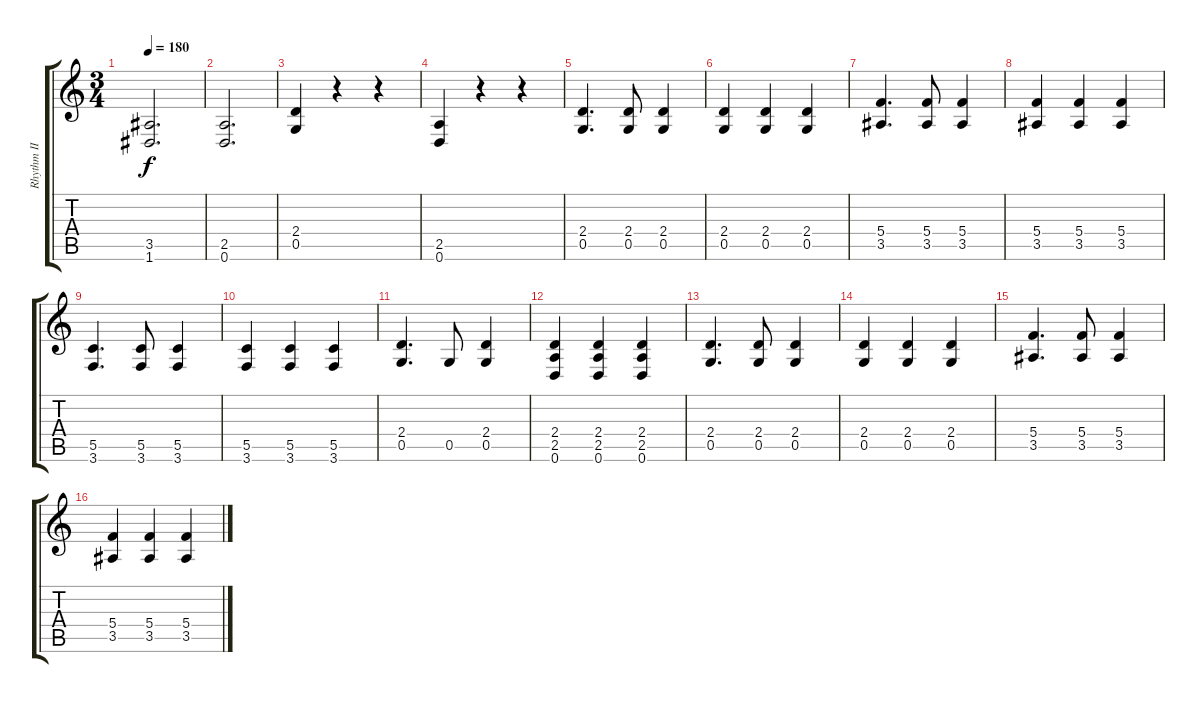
\track ("Rhythm II" "Rhythm II") {instrument distortionguitar}
\staff {score tabs}
\tuning (D4 A3 F3 C3 G2 D2) {hide}
\ts (3 4)
\tempo 180
\clef g2
\ks c
(3.5 1.6).2{d dy f} |
(2.5 0.6).2{d} |
(2.4 0.5).4 r.4 r.4 |
(2.5 0.6).4 r.4 r.4 |
(2.4 0.5).4{d} (2.4 0.5).8 (2.4 0.5).4 |
(2.4 0.5).4 (2.4 0.5).4 (2.4 0.5).4 |
(5.4 3.5).4{d} (5.4 3.5).8 (5.4 3.5).4 |
(5.4 3.5).4 (5.4 3.5).4 (5.4 3.5).4 |
(5.5 3.6).4{d} (5.5 3.6).8 (5.5 3.6).4 |
(5.5 3.6).4 (5.5 3.6).4 (5.5 3.6).4 |
(2.4 0.5).4{d} 0.5.8 (2.4 0.5).4 |
(2.4 2.5 0.6).4 (2.4 2.5 0.6).4 (2.4 2.5 0.6).4 |
(2.4 0.5).4{d} (2.4 0.5).8 (2.4 0.5).4 |
(2.4 0.5).4 (2.4 0.5).4 (2.4 0.5).4 |
(5.4 3.5).4{d} (5.4 3.5).8 (5.4 3.5).4 |
(5.4 3.5).4 (5.4 3.5).4 (5.4 3.5).4
